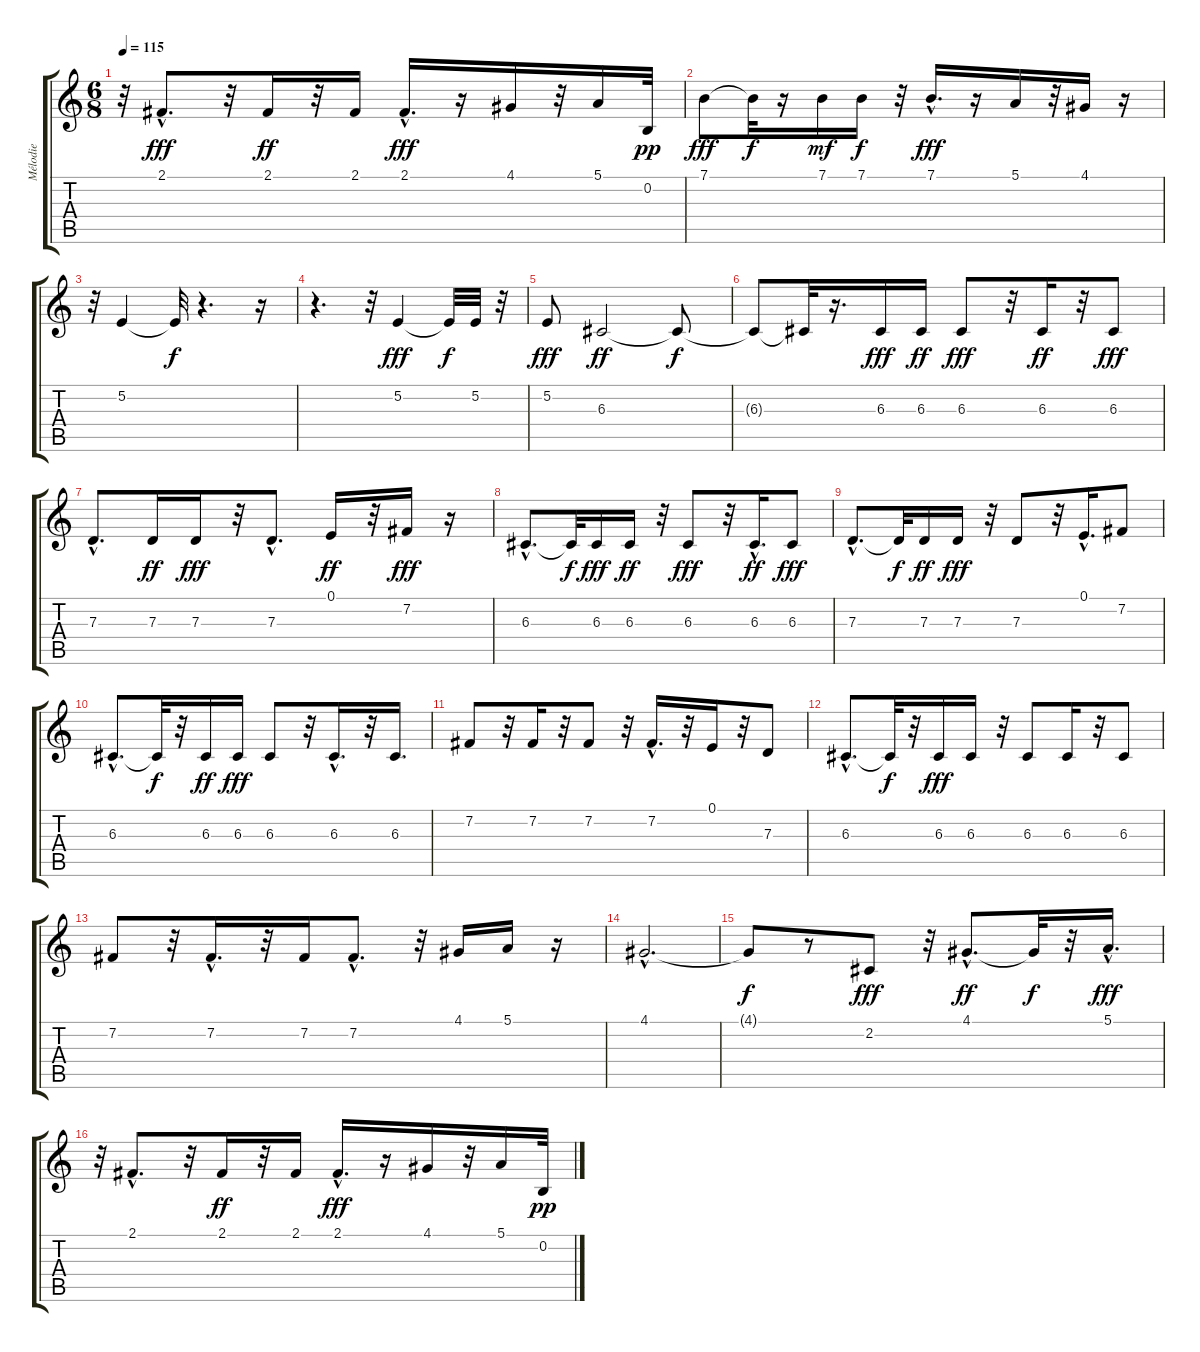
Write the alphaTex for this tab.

\track ("Mélodie" "Mélodie") {instrument trumpet}
\staff {score tabs}
\tuning (E4 B3 G3 D3 A2 E2) {hide}
\ts (6 8)
\tempo 115
\clef g2
\ks c
r.32{dy fff} 2.1{hac}.8{d} r.32 2.1.16{dy ff} r.32 2.1.16 2.1{hac}.16{d dy fff} r.16 4.1.16 r.32 5.1.16 0.2.32{dy pp} |
7.1.8{dy fff} 7.1{t}.32{dy f} r.16 7.1.16{dy mf} 7.1.16{dy f} r.32 7.1{hac}.16{d dy fff} r.16 5.1.16 r.32 4.1.16 r.16 |
r.32 5.2.4 5.2{t}.32{dy f} r.4{d} r.16 |
r.4{d} r.32 5.2.4{dy fff} 5.2{t}.32{dy f} 5.2.32 r.32 |
5.2.8{dy fff} 6.3.2{dy ff} 6.3{t}.8{dy f} |
6.3{t}.8 6.3{t}.32 r.16{d} 6.3.16{dy fff} 6.3.16{dy ff} 6.3.8{dy fff} r.32 6.3.16{dy ff} r.32 6.3.8{dy fff} |
7.3{hac}.8{d} 7.3.16{dy ff} 7.3.16{dy fff} r.32 7.3{hac}.8{d} 0.1.16{dy ff} r.32 7.2.16{dy fff} r.16 |
6.3{hac}.8{d} 6.3{t}.32{dy f} 6.3.16{dy fff} 6.3.16{dy ff} r.32 6.3.8{dy fff} r.32 6.3{hac}.16{d dy ff} 6.3.8{dy fff} |
7.3{hac}.8{d} 7.3{t}.32{dy f} 7.3.16{dy ff} 7.3.16{dy fff} r.32 7.3.8 r.32 0.1{hac}.16{d} 7.2.8 |
6.3{hac}.8{d} 6.3{t}.32{dy f} r.32 6.3.16{dy ff} 6.3.16{dy fff} 6.3.8 r.32 6.3{hac}.16{d} r.32 6.3.16{d} |
7.2.8 r.32 7.2.16 r.32 7.2.8 r.32 7.2{hac}.16{d} r.32 0.1.16 r.32 7.3.8 |
6.3{hac}.8{d} 6.3{t}.32{dy f} r.32 6.3.16{dy fff} 6.3.16 r.32 6.3.8 6.3.16 r.32 6.3.8 |
7.2.8 r.32 7.2{hac}.16{d} r.32 7.2.16 7.2{hac}.8{d} r.32 4.1.16 5.1.16 r.16 |
4.1{hac}.2{d} |
4.1{t}.8{dy f} r.8 2.2.8{dy fff} r.32 4.1{hac}.8{d dy ff} 4.1{t}.32{dy f} r.32 5.1{hac}.16{d dy fff} |
r.32 2.1{hac}.8{d} r.32 2.1.16{dy ff} r.32 2.1.16 2.1{hac}.16{d dy fff} r.16 4.1.16 r.32 5.1.16 0.2.32{dy pp}
